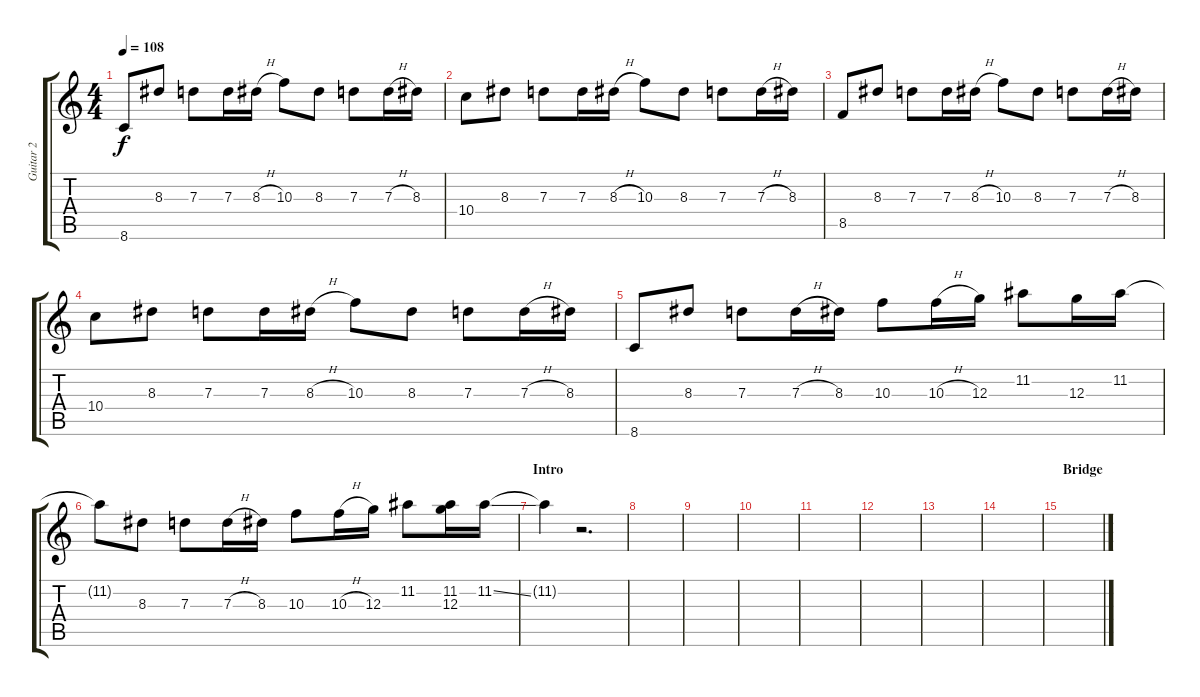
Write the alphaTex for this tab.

\track ("Guitar 2" "Guitar 2") {instrument electricguitarclean}
\staff {score tabs}
\tuning (E4 B3 G3 D3 A2 E2) {hide}
\ts (4 4)
\tempo 108
\clef g2
\ks c
8.6.8{dy f} 8.3.8 7.3.8 7.3.16 8.3{h}.16 10.3.8 8.3.8 7.3.8 7.3{h}.16 8.3.16 |
10.4.8 8.3.8 7.3.8 7.3.16 8.3{h}.16 10.3.8 8.3.8 7.3.8 7.3{h}.16 8.3.16 |
8.5.8 8.3.8 7.3.8 7.3.16 8.3{h}.16 10.3.8 8.3.8 7.3.8 7.3{h}.16 8.3.16 |
10.4.8 8.3.8 7.3.8 7.3.16 8.3{h}.16 10.3.8 8.3.8 7.3.8 7.3{h}.16 8.3.16 |
8.6.8 8.3.8 7.3.8 7.3{h}.16 8.3.16 10.3.8 10.3{h}.16 12.3.16 11.2.8 12.3.16 11.2.16 |
11.2{t}.8 8.3.8 7.3.8 7.3{h}.16 8.3.16 10.3.8 10.3{h}.16 12.3.16 11.2.8 (11.2 12.3).16 11.2{ss}.16 |
\section ("" "Intro")
11.2{t}.4 r.2{d} |
|
|
|
|
|
|
|
\section ("" "Bridge ")
